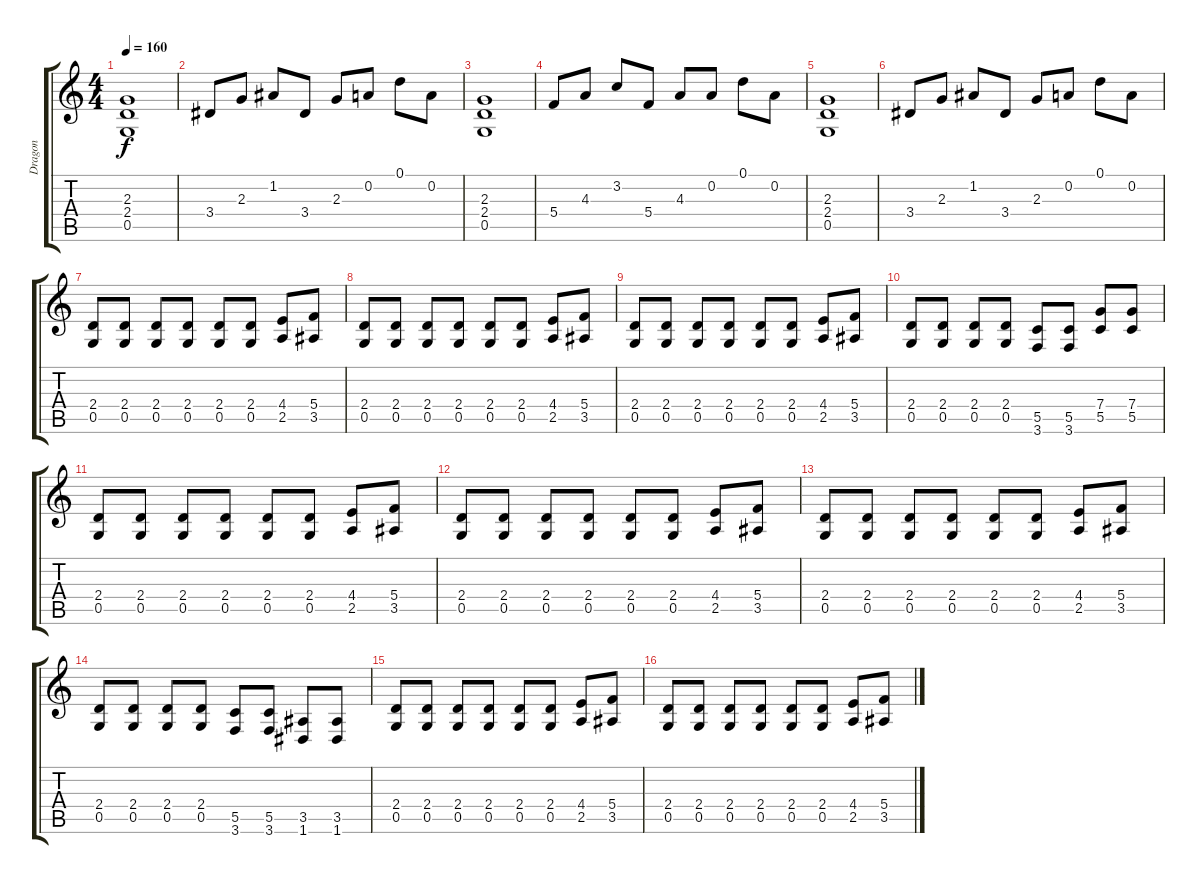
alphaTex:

\track ("Dragon" "Dragon") {instrument overdrivenguitar}
\staff {score tabs}
\tuning (D4 A3 F3 C3 G2 D2) {hide}
\ts (4 4)
\tempo 160
\clef g2
\ks c
(2.3 2.4 0.5).1{dy f} |
3.4.8 2.3.8 1.2.8 3.4.8 2.3.8 0.2.8 0.1.8 0.2.8 |
(2.3 2.4 0.5).1 |
5.4.8 4.3.8 3.2.8 5.4.8 4.3.8 0.2.8 0.1.8 0.2.8 |
(2.3 2.4 0.5).1 |
3.4.8 2.3.8 1.2.8 3.4.8 2.3.8 0.2.8 0.1.8 0.2.8 |
(2.4 0.5).8 (2.4 0.5).8 (2.4 0.5).8 (2.4 0.5).8 (2.4 0.5).8 (2.4 0.5).8 (4.4 2.5).8 (5.4 3.5).8 |
(2.4 0.5).8 (2.4 0.5).8 (2.4 0.5).8 (2.4 0.5).8 (2.4 0.5).8 (2.4 0.5).8 (4.4 2.5).8 (5.4 3.5).8 |
(2.4 0.5).8 (2.4 0.5).8 (2.4 0.5).8 (2.4 0.5).8 (2.4 0.5).8 (2.4 0.5).8 (4.4 2.5).8 (5.4 3.5).8 |
(2.4 0.5).8 (2.4 0.5).8 (2.4 0.5).8 (2.4 0.5).8 (5.5 3.6).8 (5.5 3.6).8 (7.4 5.5).8 (7.4 5.5).8 |
(2.4 0.5).8 (2.4 0.5).8 (2.4 0.5).8 (2.4 0.5).8 (2.4 0.5).8 (2.4 0.5).8 (4.4 2.5).8 (5.4 3.5).8 |
(2.4 0.5).8 (2.4 0.5).8 (2.4 0.5).8 (2.4 0.5).8 (2.4 0.5).8 (2.4 0.5).8 (4.4 2.5).8 (5.4 3.5).8 |
(2.4 0.5).8 (2.4 0.5).8 (2.4 0.5).8 (2.4 0.5).8 (2.4 0.5).8 (2.4 0.5).8 (4.4 2.5).8 (5.4 3.5).8 |
(2.4 0.5).8 (2.4 0.5).8 (2.4 0.5).8 (2.4 0.5).8 (5.5 3.6).8 (5.5 3.6).8 (3.5 1.6).8 (3.5 1.6).8 |
(2.4 0.5).8 (2.4 0.5).8 (2.4 0.5).8 (2.4 0.5).8 (2.4 0.5).8 (2.4 0.5).8 (4.4 2.5).8 (5.4 3.5).8 |
(2.4 0.5).8 (2.4 0.5).8 (2.4 0.5).8 (2.4 0.5).8 (2.4 0.5).8 (2.4 0.5).8 (4.4 2.5).8 (5.4 3.5).8
